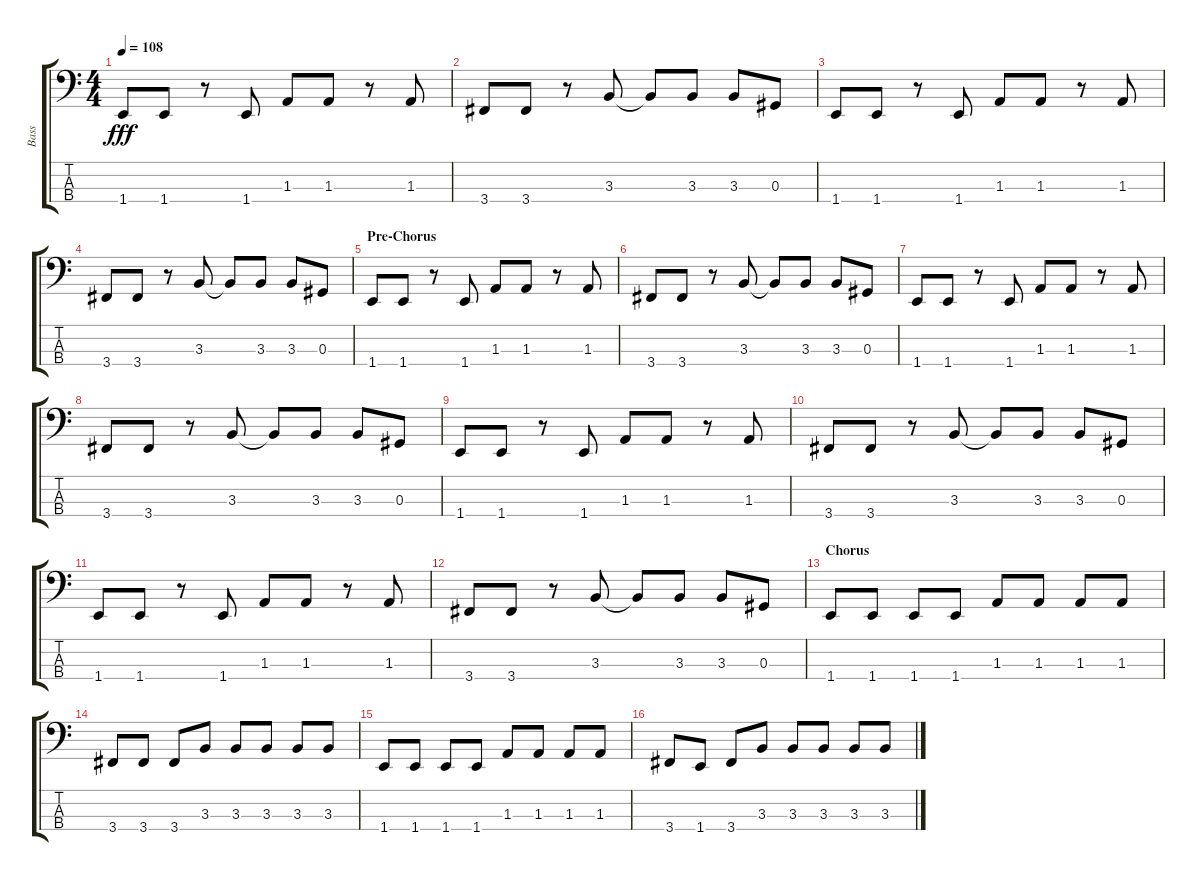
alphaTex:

\track ("Bass" "Bass") {instrument electricbasspick}
\staff {score tabs}
\tuning (Gb2 Db2 Ab1 Eb1) {hide}
\ts (4 4)
\tempo 108
\clef f4
\ks c
1.4.8{dy fff} 1.4.8 r.8 1.4.8 1.3.8 1.3.8 r.8 1.3.8 |
3.4.8 3.4.8 r.8 3.3.8 3.3{t}.8 3.3.8 3.3.8 0.3.8 |
1.4.8 1.4.8 r.8 1.4.8 1.3.8 1.3.8 r.8 1.3.8 |
3.4.8 3.4.8 r.8 3.3.8 3.3{t}.8 3.3.8 3.3.8 0.3.8 |
\section ("" "Pre-Chorus")
1.4.8 1.4.8 r.8 1.4.8 1.3.8 1.3.8 r.8 1.3.8 |
3.4.8 3.4.8 r.8 3.3.8 3.3{t}.8 3.3.8 3.3.8 0.3.8 |
1.4.8 1.4.8 r.8 1.4.8 1.3.8 1.3.8 r.8 1.3.8 |
3.4.8 3.4.8 r.8 3.3.8 3.3{t}.8 3.3.8 3.3.8 0.3.8 |
1.4.8 1.4.8 r.8 1.4.8 1.3.8 1.3.8 r.8 1.3.8 |
3.4.8 3.4.8 r.8 3.3.8 3.3{t}.8 3.3.8 3.3.8 0.3.8 |
1.4.8 1.4.8 r.8 1.4.8 1.3.8 1.3.8 r.8 1.3.8 |
3.4.8 3.4.8 r.8 3.3.8 3.3{t}.8 3.3.8 3.3.8 0.3.8 |
\section ("" "Chorus")
1.4.8 1.4.8 1.4.8 1.4.8 1.3.8 1.3.8 1.3.8 1.3.8 |
3.4.8 3.4.8 3.4.8 3.3.8 3.3.8 3.3.8 3.3.8 3.3.8 |
1.4.8 1.4.8 1.4.8 1.4.8 1.3.8 1.3.8 1.3.8 1.3.8 |
3.4.8 1.4.8 3.4.8 3.3.8 3.3.8 3.3.8 3.3.8 3.3.8
